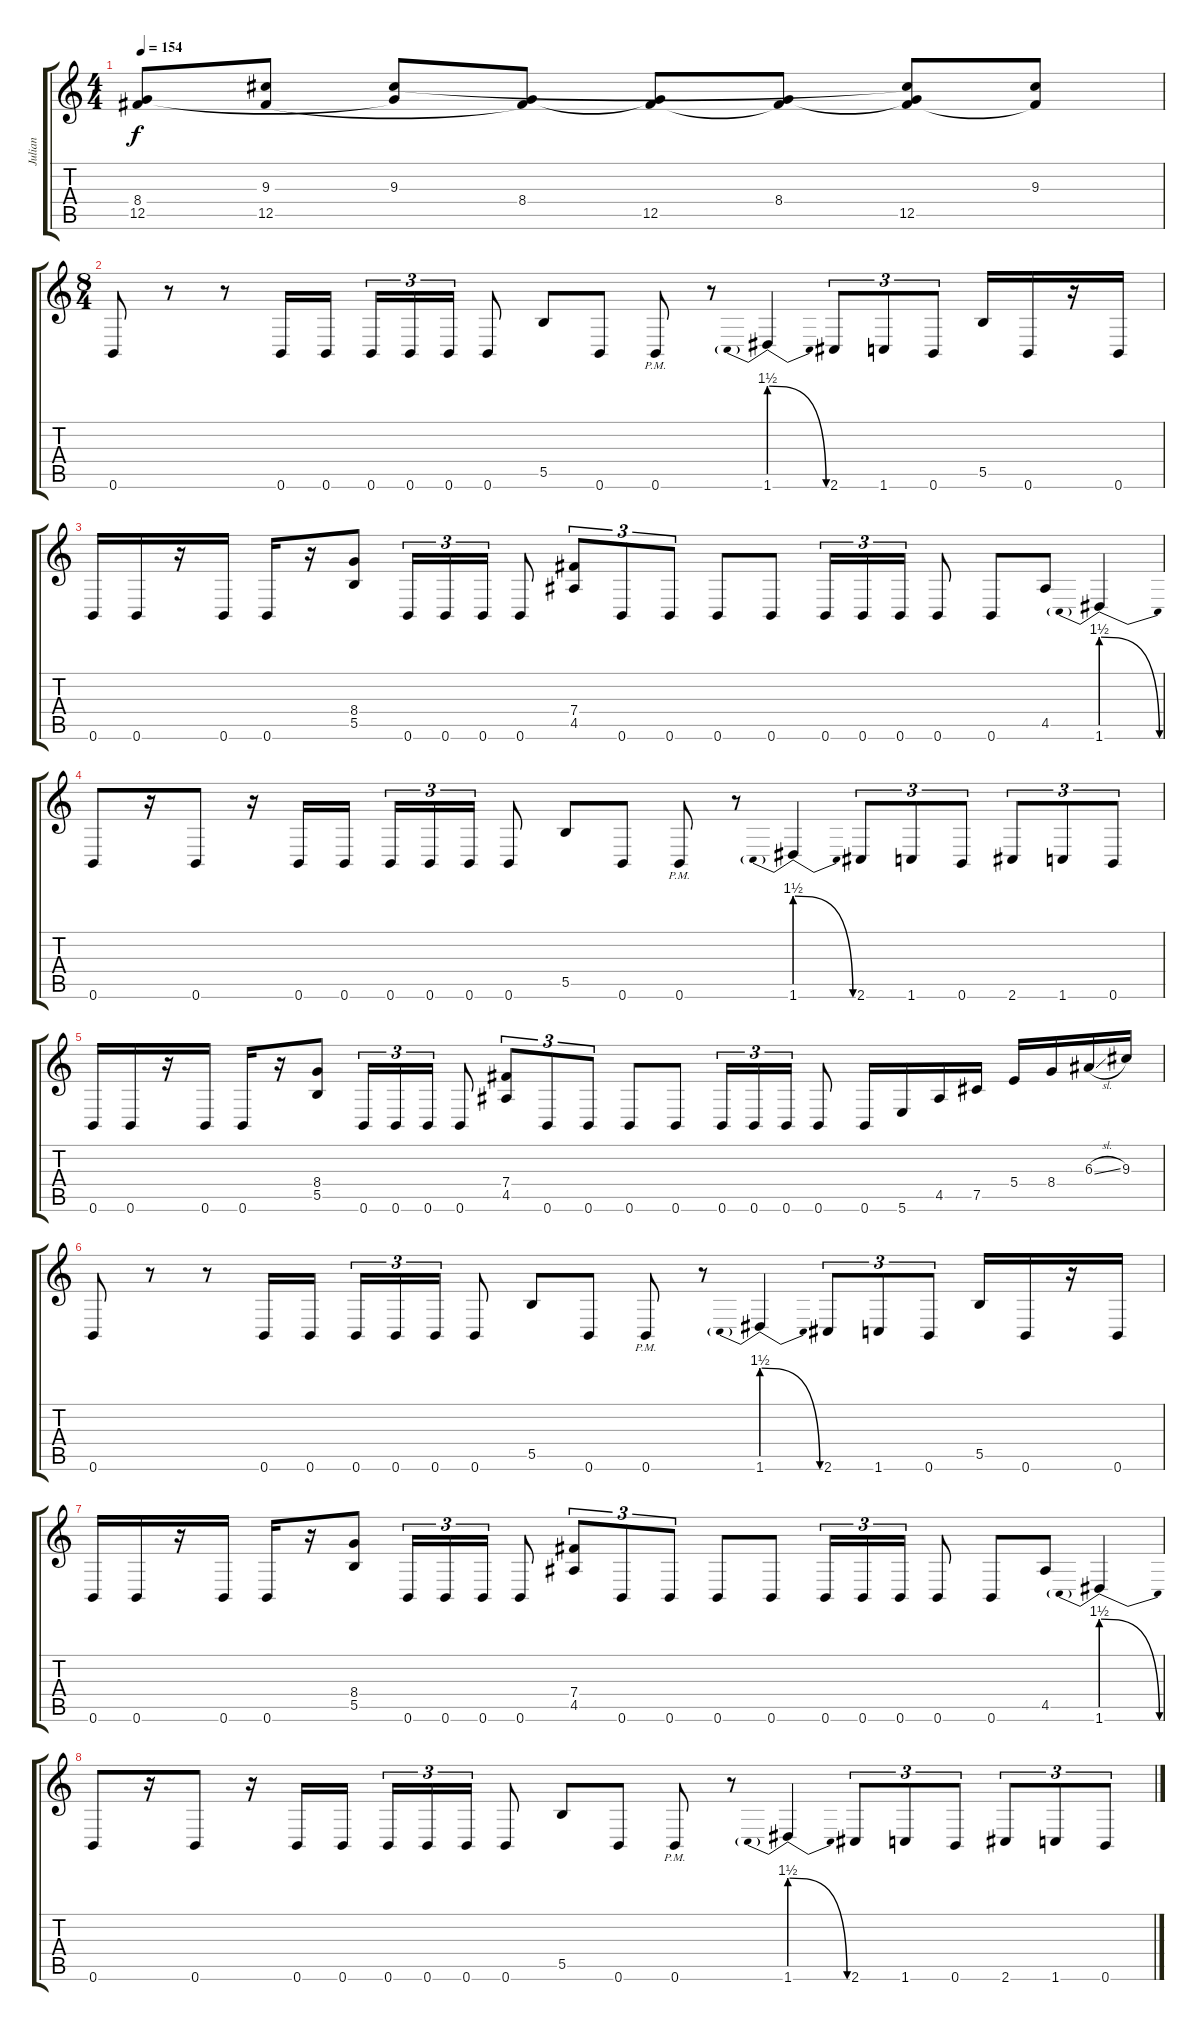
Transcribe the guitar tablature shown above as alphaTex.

\track ("Julian" "Julian") {instrument overdrivenguitar}
\staff {score tabs}
\tuning (Db4 Ab3 E3 B2 Gb2 B1) {hide}
\ts (4 4)
\tempo 154
\clef g2
\ks c
(8.4 12.5{t}).8{dy f} (9.3{t} 12.5).8 (9.3 8.4{t}).8 (8.4 12.5{t}).8 (8.4{t} 12.5).8 (8.4 12.5{t}).8 (9.3{t} 8.4{t} 12.5).8 (9.3 12.5{t}).8 |
\ts (8 4)
0.6.8 r.8 r.8 0.6.16 0.6.16 0.6.16{tu (3 2)} 0.6.16{tu (3 2)} 0.6.16{tu (3 2)} 0.6.8 5.5.8 0.6.8 0.6{pm}.8 r.8 1.6{be (prebendrelease 0 6 60 0)}.4 2.6.8{tu (3 2)} 1.6.8{tu (3 2)} 0.6.8{tu (3 2)} 5.5.16 0.6.16 r.16 0.6.16 |
0.6.16 0.6.16 r.16 0.6.16 0.6.16 r.16 (8.4 5.5).8 0.6.16{tu (3 2)} 0.6.16{tu (3 2)} 0.6.16{tu (3 2)} 0.6.8 (7.4 4.5).8{tu (3 2)} 0.6.8{tu (3 2)} 0.6.8{tu (3 2)} 0.6.8 0.6.8 0.6.16{tu (3 2)} 0.6.16{tu (3 2)} 0.6.16{tu (3 2)} 0.6.8 0.6.8 4.5.8 1.6{be (prebendrelease 0 6 60 0)}.4 |
0.6.8 r.16 0.6.8 r.16 0.6.16 0.6.16 0.6.16{tu (3 2)} 0.6.16{tu (3 2)} 0.6.16{tu (3 2)} 0.6.8 5.5.8 0.6.8 0.6{pm}.8 r.8 1.6{be (prebendrelease 0 6 60 0)}.4 2.6.8{tu (3 2)} 1.6.8{tu (3 2)} 0.6.8{tu (3 2)} 2.6.8{tu (3 2)} 1.6.8{tu (3 2)} 0.6.8{tu (3 2)} |
0.6.16 0.6.16 r.16 0.6.16 0.6.16 r.16 (8.4 5.5).8 0.6.16{tu (3 2)} 0.6.16{tu (3 2)} 0.6.16{tu (3 2)} 0.6.8 (7.4 4.5).8{tu (3 2)} 0.6.8{tu (3 2)} 0.6.8{tu (3 2)} 0.6.8 0.6.8 0.6.16{tu (3 2)} 0.6.16{tu (3 2)} 0.6.16{tu (3 2)} 0.6.8 0.6.16 5.6.16 4.5.16 7.5.16 5.4.16 8.4.16 6.3{sl}.16 9.3.16 |
0.6.8 r.8 r.8 0.6.16 0.6.16 0.6.16{tu (3 2)} 0.6.16{tu (3 2)} 0.6.16{tu (3 2)} 0.6.8 5.5.8 0.6.8 0.6{pm}.8 r.8 1.6{be (prebendrelease 0 6 60 0)}.4 2.6.8{tu (3 2)} 1.6.8{tu (3 2)} 0.6.8{tu (3 2)} 5.5.16 0.6.16 r.16 0.6.16 |
0.6.16 0.6.16 r.16 0.6.16 0.6.16 r.16 (8.4 5.5).8 0.6.16{tu (3 2)} 0.6.16{tu (3 2)} 0.6.16{tu (3 2)} 0.6.8 (7.4 4.5).8{tu (3 2)} 0.6.8{tu (3 2)} 0.6.8{tu (3 2)} 0.6.8 0.6.8 0.6.16{tu (3 2)} 0.6.16{tu (3 2)} 0.6.16{tu (3 2)} 0.6.8 0.6.8 4.5.8 1.6{be (prebendrelease 0 6 60 0)}.4 |
0.6.8 r.16 0.6.8 r.16 0.6.16 0.6.16 0.6.16{tu (3 2)} 0.6.16{tu (3 2)} 0.6.16{tu (3 2)} 0.6.8 5.5.8 0.6.8 0.6{pm}.8 r.8 1.6{be (prebendrelease 0 6 60 0)}.4 2.6.8{tu (3 2)} 1.6.8{tu (3 2)} 0.6.8{tu (3 2)} 2.6.8{tu (3 2)} 1.6.8{tu (3 2)} 0.6.8{tu (3 2)}
